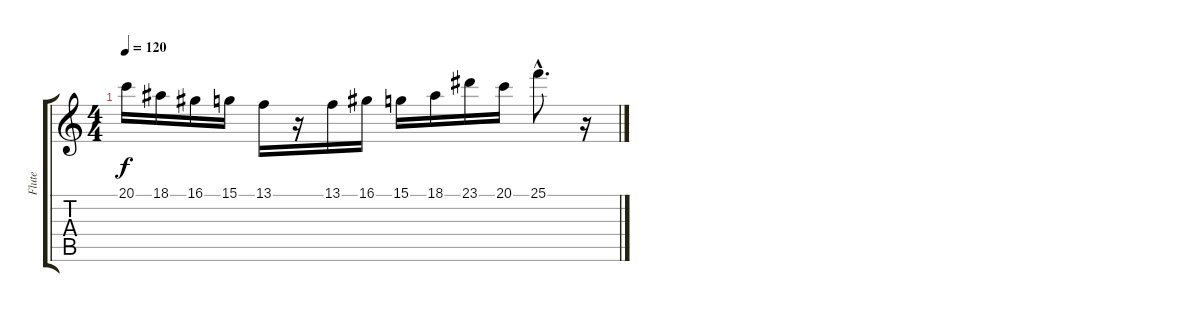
\track ("Flute" "Flute") {instrument flute}
\staff {score tabs}
\tuning (E4 B3 G3 D3 A2 E2) {hide}
\ts (4 4)
\tempo 120
\clef g2
\ks c
20.1.16{dy f} 18.1.16 16.1.16 15.1.16 13.1.16 r.16 13.1.16 16.1.16 15.1.16 18.1.16 23.1.16 20.1.16 25.1{hac}.8{d} r.16
